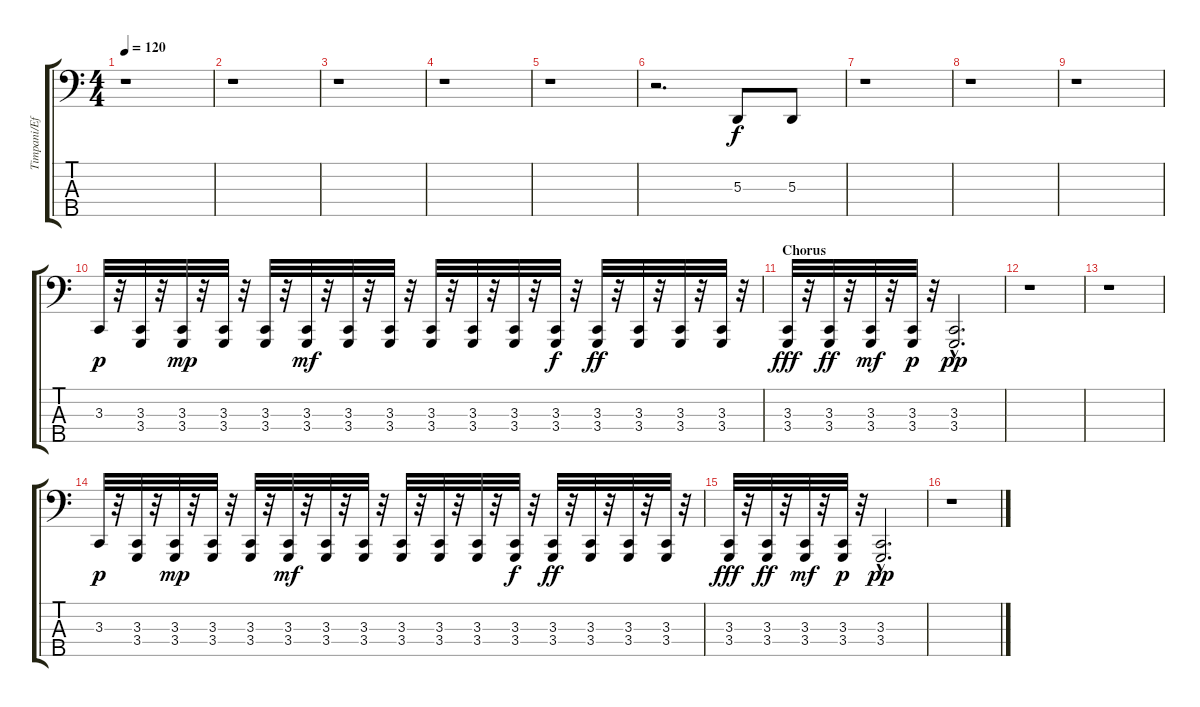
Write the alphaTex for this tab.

\track ("Timpani/Effects - Carl Palmer" "Timpani/Ef") {instrument timpani}
\staff {score tabs}
\tuning (G2 D2 A1 E1 B0) {hide}
\ts (4 4)
\tempo 120
\clef f4
\ks c
r.1{dy pp} |
r.1 |
r.1 |
r.1 |
r.1 |
r.2{d} 5.3.8{dy f instrument gunshot} 5.3.8 |
r.1 |
r.1 |
r.1 |
3.3.32{dy p volume 0 instrument timpani} r.32 (3.3 3.4).32{volume 0} r.32 (3.3 3.4).32{dy mp volume 1} r.32 (3.3 3.4).32{volume 2} r.32 (3.3 3.4).32{volume 3} r.32 (3.3 3.4).32{dy mf volume 4} r.32 (3.3 3.4).32{volume 5} r.32 (3.3 3.4).32{volume 6} r.32 (3.3 3.4).32{volume 7} r.32 (3.3 3.4).32{volume 8} r.32 (3.3 3.4).32{volume 9} r.32 (3.3 3.4).32{dy f volume 10} r.32 (3.3 3.4).32{dy ff volume 11} r.32 (3.3 3.4).32{volume 12} r.32 (3.3 3.4).32{volume 13} r.32 (3.3 3.4).32{volume 14} r.32 |
\section ("" "Chorus")
(3.3 3.4).32{dy fff volume 15} r.32 (3.3 3.4).32{dy ff volume 16} r.32 (3.3 3.4).32{dy mf volume 14} r.32 (3.3 3.4).32{dy p volume 14} r.32 (3.3 3.4{hac}).2{d dy pp volume 12} |
r.1 |
r.1 |
3.3.32{dy p volume 0} r.32 (3.3 3.4).32{volume 0} r.32 (3.3 3.4).32{dy mp volume 1} r.32 (3.3 3.4).32{volume 2} r.32 (3.3 3.4).32{volume 3} r.32 (3.3 3.4).32{dy mf volume 4} r.32 (3.3 3.4).32{volume 5} r.32 (3.3 3.4).32{volume 6} r.32 (3.3 3.4).32{volume 7} r.32 (3.3 3.4).32{volume 8} r.32 (3.3 3.4).32{volume 9} r.32 (3.3 3.4).32{dy f volume 10} r.32 (3.3 3.4).32{dy ff volume 11} r.32 (3.3 3.4).32{volume 12} r.32 (3.3 3.4).32{volume 13} r.32 (3.3 3.4).32{volume 14} r.32 |
(3.3 3.4).32{dy fff volume 15} r.32 (3.3 3.4).32{dy ff volume 16} r.32 (3.3 3.4).32{dy mf volume 14} r.32 (3.3 3.4).32{dy p volume 14} r.32 (3.3 3.4{hac}).2{d dy pp volume 12} |
r.1
